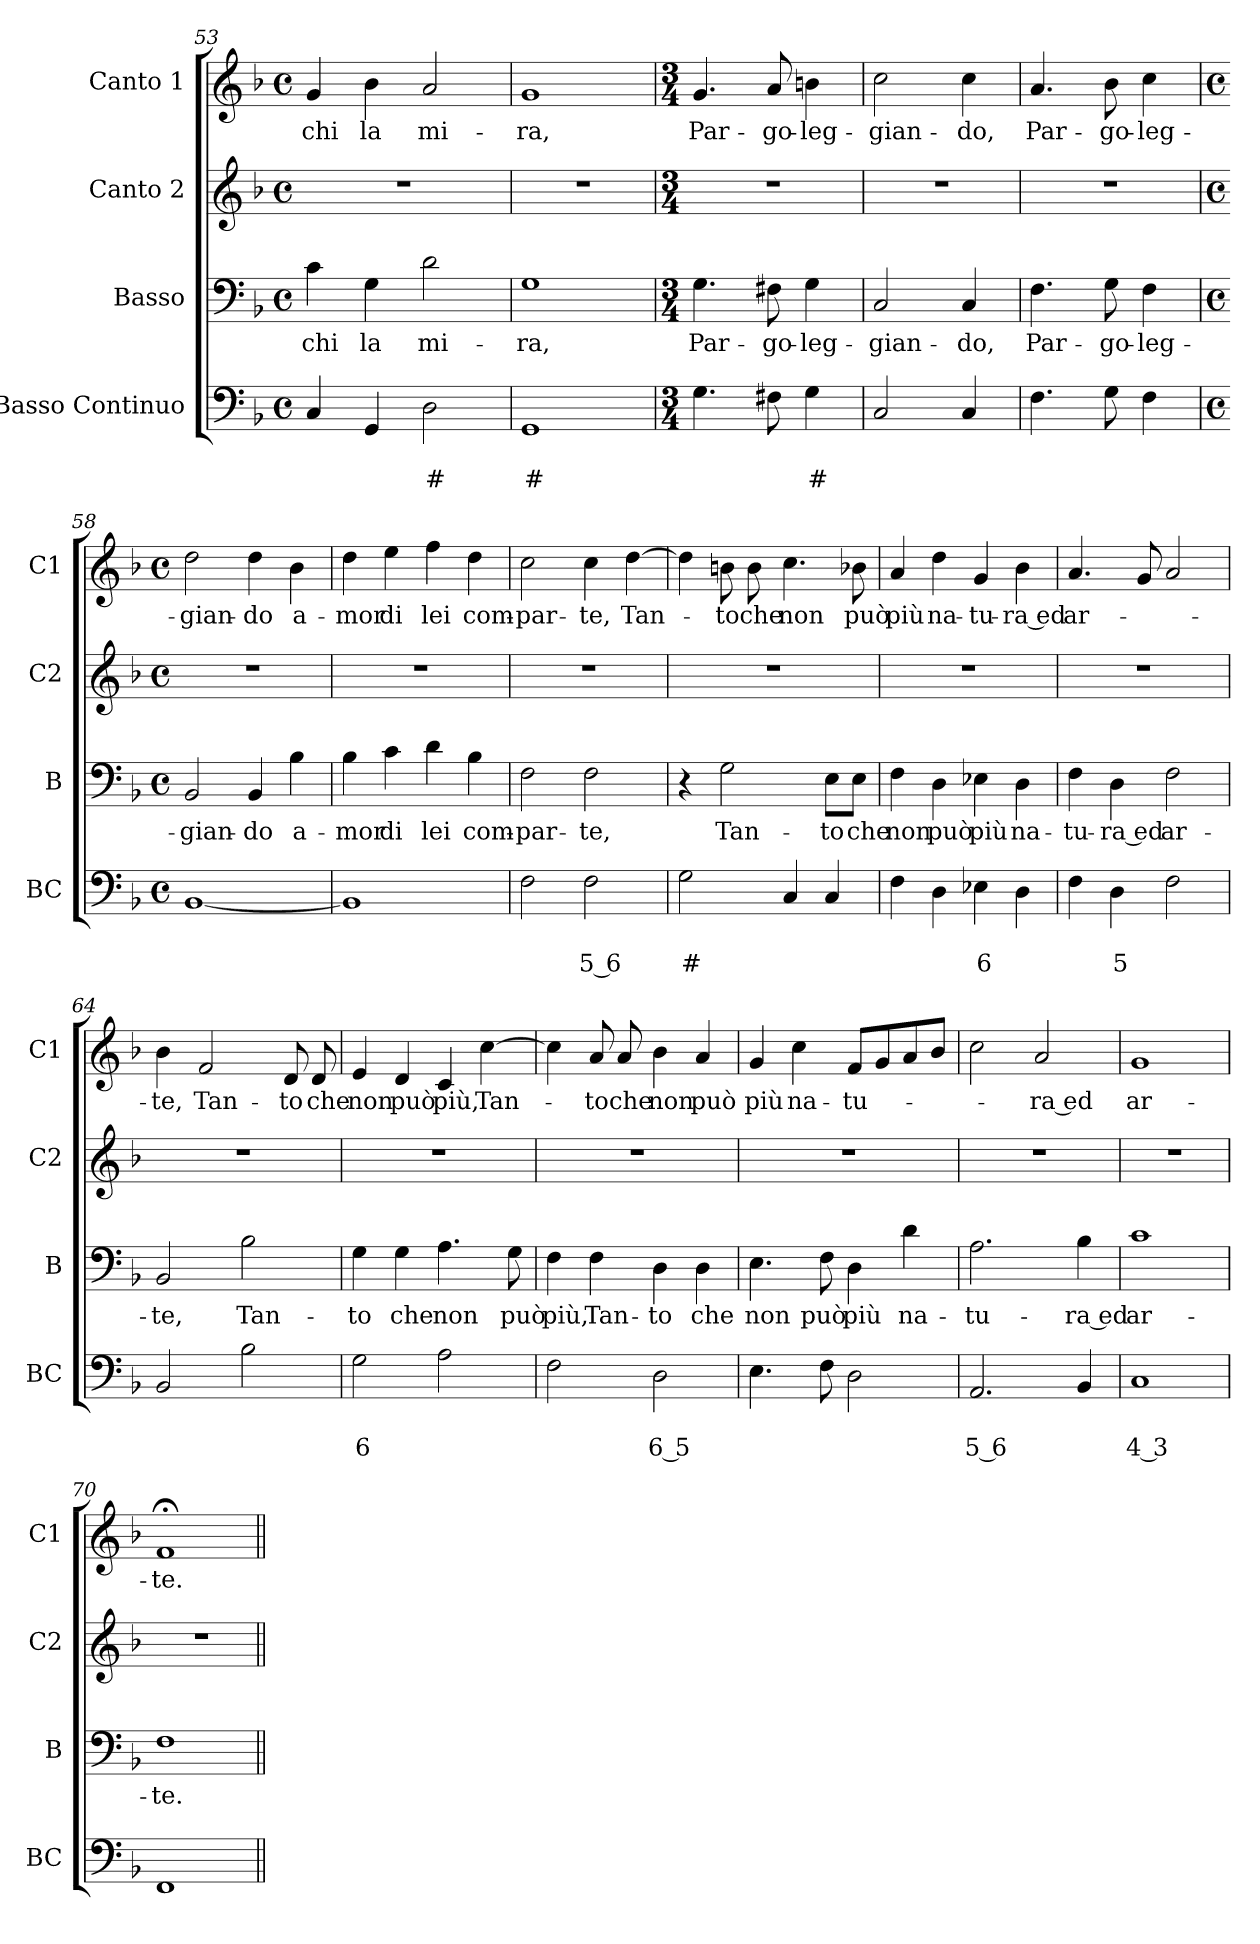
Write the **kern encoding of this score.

**kern	**text	**text	**kern	**text	**kern	**kern	**text
*part4	*part4	*part4	*part3	*part3	*part2	*part1	*part1
*staff4	*staff4	*staff4	*staff3	*staff3	*staff2	*staff1	*staff1
*I"Basso Continuo	*	*	*I"Basso	*	*I"Canto 2	*I"Canto 1	*
*I'BC	*	*	*I'B	*	*I'C2	*I'C1	*
*clefF4	*	*	*clefF4	*	*clefG2	*clefG2	*
*k[b-]	*	*	*k[b-]	*	*k[b-]	*k[b-]	*
*F:	*	*	*F:	*	*F:	*F:	*
*M4/4	*	*	*M4/4	*	*M4/4	*M4/4	*
*met(c)	*	*	*met(c)	*	*met(c)	*met(c)	*
=53	=53	=53	=53	=53	=53	=53	=53
!	!	!	!	!LO:LY:b	!	!	!LO:LY:b
4C/	.	.	4c\	chi	1r	4g/	chi
!	!	!	!	!LO:LY:b	!	!	!LO:LY:b
4GG/	.	.	4G\	la	.	4b-\	la
!	!	!LO:LY:b	!	!LO:LY:b	!	!	!LO:LY:b
2D\	.	#	2d\	mi-	.	2a/	mi-
=54	=54	=54	=54	=54	=54	=54	=54
!	!	!LO:LY:b	!	!LO:LY:b	!	!	!LO:LY:b
1GG	.	#	1G	-ra,	1r	1g	-ra,
=55	=55	=55	=55	=55	=55	=55	=55
*M3/4	*	*	*M3/4	*	*M3/4	*M3/4	*
!	!	!	!	!LO:LY:b	!	!	!LO:LY:b
4.G\	.	.	4.G\	Par-	2.r	4.g/	Par-
!	!	!	!	!LO:LY:b	!	!	!LO:LY:b
8F#X\	.	.	8F#X\	-go-	.	8a/	-go-
!	!	!LO:LY:b	!	!LO:LY:b	!	!	!LO:LY:b
4G\	.	#	4G\	-leg-	.	4bn\	-leg-
=56	=56	=56	=56	=56	=56	=56	=56
!	!	!	!	!LO:LY:b	!	!	!LO:LY:b
2C/	.	.	2C/	-gian-	2.r	2cc\	-gian-
!	!	!	!	!LO:LY:b	!	!	!LO:LY:b
4C/	.	.	4C/	-do,	.	4cc\	-do,
!!LO:LB:g=z
=57	=57	=57	=57	=57	=57	=57	=57
!	!	!	!	!LO:LY:b	!	!	!LO:LY:b
4.F\	.	.	4.F\	Par-	2.r	4.a/	Par-
!	!	!	!	!LO:LY:b	!	!	!LO:LY:b
8G\	.	.	8G\	-go-	.	8b-\	-go-
!	!	!	!	!LO:LY:b	!	!	!LO:LY:b
4F\	.	.	4F\	-leg-	.	4cc\	-leg-
=58	=58	=58	=58	=58	=58	=58	=58
*M4/4	*	*	*M4/4	*	*M4/4	*M4/4	*
*met(c)	*	*	*met(c)	*	*met(c)	*met(c)	*
!	!	!	!	!LO:LY:b	!	!	!LO:LY:b
[1BB-	.	.	2BB-/	-gian-	1r	2dd\	-gian-
!	!	!	!	!LO:LY:b	!	!	!LO:LY:b
.	.	.	4BB-/	-do	.	4dd\	-do
!	!	!	!	!LO:LY:b	!	!	!LO:LY:b
.	.	.	4B-\	a-	.	4b-\	a-
=59	=59	=59	=59	=59	=59	=59	=59
!	!	!	!	!LO:LY:b	!	!	!LO:LY:b
1BB-]	.	.	4B-\	-mor	1r	4dd\	-mor
!	!	!	!	!LO:LY:b	!	!	!LO:LY:b
.	.	.	4c\	di	.	4ee\	di
!	!	!	!	!LO:LY:b	!	!	!LO:LY:b
.	.	.	4d\	lei	.	4ff\	lei
!	!	!	!	!LO:LY:b	!	!	!LO:LY:b
.	.	.	4B-\	com-	.	4dd\	com-
=60	=60	=60	=60	=60	=60	=60	=60
!	!	!	!	!LO:LY:b	!	!	!LO:LY:b
2F\	.	.	2F\	-par-	1r	2cc\	-par-
!	!	!LO:LY:b	!	!LO:LY:b	!	!	!LO:LY:b
2F\	.	5 6	2F\	-te,	.	4cc\	-te,
!	!	!	!	!	!	!	!LO:LY:b
.	.	.	.	.	.	[4dd\	Tan-
=61	=61	=61	=61	=61	=61	=61	=61
!	!	!LO:LY:b	!	!	!	!	!
2G\	.	#	4r	.	1r	4dd\]	.
!	!	!	!	!LO:LY:b	!	!	!LO:LY:b
.	.	.	2G\	Tan-	.	8bn\	-to
!	!	!	!	!	!	!	!LO:LY:b
.	.	.	.	.	.	8b\	che
!	!	!	!	!	!	!	!LO:LY:b
4C/	.	.	.	.	.	4.cc\	non
!	!	!	!	!LO:LY:b	!	!	!
4C/	.	.	8E\L	-to	.	.	.
!	!	!	!	!LO:LY:b	!	!	!LO:LY:b
.	.	.	8E\J	che	.	8b-X\	può
=62	=62	=62	=62	=62	=62	=62	=62
!	!	!	!	!LO:LY:b	!	!	!LO:LY:b
4F\	.	.	4F\	non	1r	4a/	più
!	!	!	!	!LO:LY:b	!	!	!LO:LY:b
4D\	.	.	4D\	può	.	4dd\	na-
!	!	!LO:LY:b	!	!LO:LY:b	!	!	!LO:LY:b
4E-X\	.	6	4E-X\	più	.	4g/	-tu-
!	!	!	!	!LO:LY:b	!	!	!LO:LY:b
4D\	.	.	4D\	na-	.	4b-\	-ra ed
=63	=63	=63	=63	=63	=63	=63	=63
!	!	!	!	!LO:LY:b	!	!	!LO:LY:b
4F\	.	.	4F\	-tu-	1r	4.a/	ar-
!	!	!LO:LY:b	!	!LO:LY:b	!	!	!
4D\	.	5	4D\	-ra ed	.	.	.
.	.	.	.	.	.	8g/	.
!	!	!	!	!LO:LY:b	!	!	!
2F\	.	.	2F\	ar-	.	2a/	.
!!LO:LB:g=z
=64	=64	=64	=64	=64	=64	=64	=64
!	!	!	!	!LO:LY:b	!	!	!LO:LY:b
2BB-/	.	.	2BB-/	-te,	1r	4b-\	-te,
!	!	!	!	!	!	!	!LO:LY:b
.	.	.	.	.	.	2f/	Tan-
!	!	!	!	!LO:LY:b	!	!	!
2B-\	.	.	2B-\	Tan-	.	.	.
!	!	!	!	!	!	!	!LO:LY:b
.	.	.	.	.	.	8d/	-to
!	!	!	!	!	!	!	!LO:LY:b
.	.	.	.	.	.	8d/	che
=65	=65	=65	=65	=65	=65	=65	=65
!	!	!LO:LY:b	!	!LO:LY:b	!	!	!LO:LY:b
2G\	.	6	4G\	-to	1r	4e/	non
!	!	!	!	!LO:LY:b	!	!	!LO:LY:b
.	.	.	4G\	che	.	4d/	può
!	!	!	!	!LO:LY:b	!	!	!LO:LY:b
2A\	.	.	4.A\	non	.	4c/	più,
!	!	!	!	!	!	!	!LO:LY:b
.	.	.	.	.	.	[4cc\	Tan-
!	!	!	!	!LO:LY:b	!	!	!
.	.	.	8G\	può	.	.	.
=66	=66	=66	=66	=66	=66	=66	=66
!	!	!	!	!LO:LY:b	!	!	!
2F\	.	.	4F\	più,	1r	4cc\]	.
!	!	!	!	!LO:LY:b	!	!	!LO:LY:b
.	.	.	4F\	Tan-	.	8a/	-to
!	!	!	!	!	!	!	!LO:LY:b
.	.	.	.	.	.	8a/	che
!	!	!LO:LY:b	!	!LO:LY:b	!	!	!LO:LY:b
2D\	.	6 5	4D\	-to	.	4b-\	non
!	!	!	!	!LO:LY:b	!	!	!LO:LY:b
.	.	.	4D\	che	.	4a/	può
=67	=67	=67	=67	=67	=67	=67	=67
!	!	!	!	!LO:LY:b	!	!	!LO:LY:b
4.E\	.	.	4.E\	non	1r	4g/	più
!	!	!	!	!	!	!	!LO:LY:b
.	.	.	.	.	.	4cc\	na-
!	!	!	!	!LO:LY:b	!	!	!
8F\	.	.	8F\	può	.	.	.
!	!	!	!	!LO:LY:b	!	!	!LO:LY:b
2D\	.	.	4D\	più	.	8f/L	-tu-
.	.	.	.	.	.	8g/	.
!	!	!	!	!LO:LY:b	!	!	!
.	.	.	4d\	na-	.	8a/	.
.	.	.	.	.	.	8b-/J	.
=68	=68	=68	=68	=68	=68	=68	=68
!	!	!LO:LY:b	!	!LO:LY:b	!	!	!
2.AA/	.	5 6	2.A\	-tu-	1r	2cc\	.
!	!	!	!	!	!	!	!LO:LY:b
.	.	.	.	.	.	2a/	-ra ed
!	!	!	!	!LO:LY:b	!	!	!
4BB-/	.	.	4B-\	-ra ed	.	.	.
=69	=69	=69	=69	=69	=69	=69	=69
!	!	!LO:LY:b	!	!LO:LY:b	!	!	!LO:LY:b
1C	.	4 3	1c	ar-	1r	1g	ar-
=70	=70	=70	=70	=70	=70	=70	=70
!	!	!	!	!LO:LY:b	!	!	!LO:LY:b
1FF	.	.	1F	-te.	1r	1f;<	-te.
=||	=||	=||	=||	=||	=||	=||	=||
*-	*-	*-	*-	*-	*-	*-	*-
